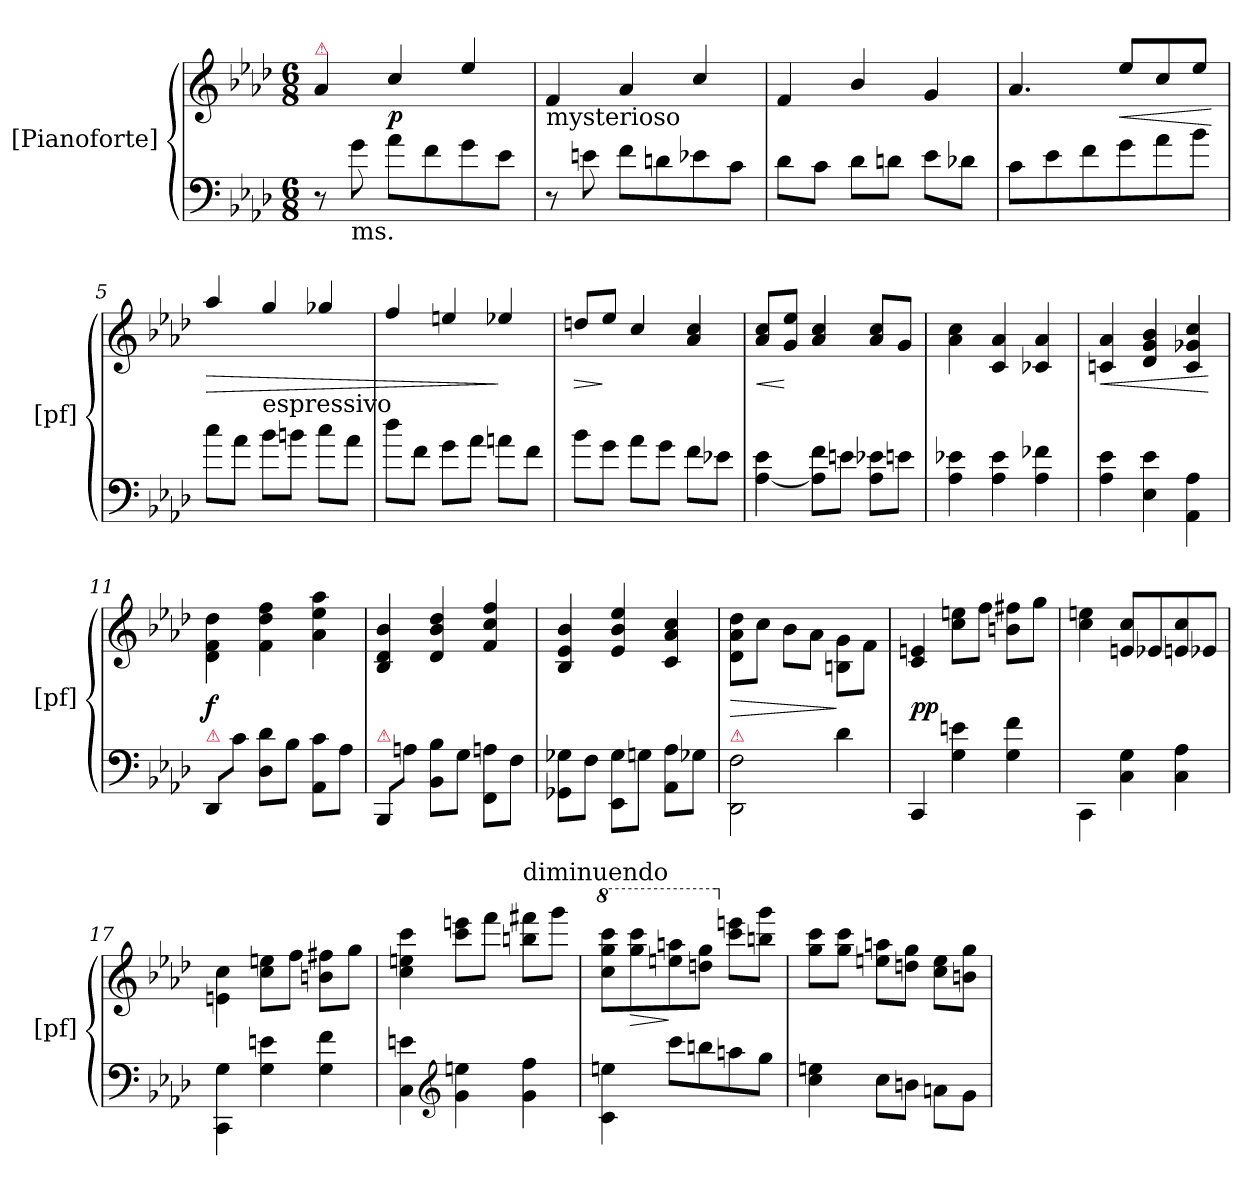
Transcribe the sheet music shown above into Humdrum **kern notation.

**kern	**kern	**dynam
*part2	*part1	*part1
*staff2	*staff1	*staff1
*	*I"[Pianoforte]	*
*	*I'[pf]	*
*clefF4	*clefG2	*
*k[b-e-a-d-]	*k[b-e-a-d-]	*
*M6/8	*M6/8	*
=1	=1	=1
!	!LO:TX:a:color=crimson:t=⚠	!
8r	4a-/	.
!LO:TX:b:t=ms.	!	!
8g\	.	.
8a-\L	4cc/	p
8f\	.	.
8g\	4ee-/	.
8e-\J	.	.
=2	=2	=2
!	!LO:TX:b:t=mysterioso	!
8r	4f/	.
8en\	.	.
8f\L	4a-/	.
8dn\	.	.
8e-X\	4cc/	.
8c\J	.	.
=3	=3	=3
8d-\L	4f/	.
8c\J	.	.
8d-\L	4b-/	.
8dn\J	.	.
8e-\L	4g/	.
8d-X\J	.	.
=4	=4	=4
8c\L	4.a-/	.
8e-\	.	.
8f\	.	.
!	!	!LO:HP:b
8g\	8ee-/L	<
8a-\	8cc/	.
8b-\J	8ee-/J	.
.	.	[
=5	=5	=5
!	!	!LO:HP:b
8cc\L	4aa-/	>
8a-\J	.	.
!	!LO:TX:b:t=espressivo	!
8b-\L	4gg/	.
8bn\J	.	.
8cc\L	4gg-X/	.
8a-\J	.	.
=6	=6	=6
8dd-\L	4ff/	.
8f\J	.	.
8g\L	4een/	.
8a-\J	.	.
8an\L	4ee-X/	]
8f\J	.	.
=7	=7	=7
!	!	!LO:HP:b
8b-\L	8ddn/L	>
8g\J	8ee-/J	]
8a-\L	4cc/	.
8g\J	.	.
8f\L	4a-/ 4cc/	.
8e-X\J	.	.
=8	=8	=8
!	!	!LO:HP:b
[4A-\ 4e-\	8a-/ 8cc/L	<
.	8g/ 8ee-/J	[
8A-]\ 8f\L	4a-/ 4cc/	.
8en\J	.	.
8A-\ 8e-X\L	8a-/ 8cc/L	.
8en\J	8g/J	.
=9	=9	=9
4A-\ 4e-X\	4a-\ 4cc\	.
4A-\ 4e-\	4c/ 4a-/	.
4A-\ 4f-X\	4c-X/ 4a-/	.
=10	=10	=10
!	!	!LO:HP:b
4A-\ 4e-\	4cn/ 4a-/	<
4E-\ 4e-\	4d-/ 4g/ 4b-/	.
4AA-\ 4A-\	4c/ 4g-X/ 4cc/	.
.	.	[
=11	=11	=11
!LO:TX:a:color=crimson:t=⚠	!	!
8DD-/L	4d-\ 4f\ 4dd-\	f
8c\J	.	.
8D-\ 8d-\L	4f\ 4dd-\ 4ff\	.
8B-\J	.	.
8AA-\ 8c\L	4a-\ 4ee-\ 4aa-\	.
8A-\J	.	.
=12	=12	=12
!LO:TX:a:color=crimson:t=⚠	!	!
8BBB-/L	4B-/ 4d-/ 4b-/	.
8An\J	.	.
8BB-\ 8B-\L	4d-/ 4b-/ 4dd-/	.
8G\J	.	.
8FF\ 8An\L	4f/ 4cc/ 4ff/	.
8F\J	.	.
=13	=13	=13
8GG-X\ 8G-X\L	4B-/ 4e-/ 4b-/	.
8F\J	.	.
8EE-\ 8G-\L	4e-/ 4b-/ 4ee-/	.
8Gn\J	.	.
8AA-\ 8A-\L	4c/ 4a-/ 4cc/	.
8G-X\J	.	.
=14	=14	=14
!LO:TX:a:color=crimson:t=⚠	!	!
!	!	!LO:HP:b
2DD-\ 2F\	8d-\ 8a-\ 8dd-\L	>
.	8cc\J	.
.	8b-\L	.
.	8a-\J	.
4d-\	8Bn\ 8g\L	]
.	8f\J	.
=15	=15	=15
4CC/	4c/ 4en/	pp
4G\ 4en\	8cc\ 8een\L	.
.	8ff\J	.
4G\ 4f\	8bn\ 8ff#X\L	.
.	8gg\J	.
=16	=16	=16
4CC\	4cc\ 4een\	.
4C\ 4G\	8en/ 8cc/L	.
.	8e-X/	.
4C\ 4A-\	8en/ 8cc/	.
.	8e-X/J	.
=17	=17	=17
4CC\ 4G\	4en\ 4cc\	.
4G\ 4en\	8cc\ 8een\L	.
.	8ff\J	.
4G\ 4f\	8bn\ 8ff#X\L	.
.	8gg\J	.
=18	=18	=18
4C\ 4en\	4cc\ 4een\ 4ccc\	.
*clefG2	*	*
4g\ 4een\	8ccc\ 8eeen\L	.
.	8fff\J	.
!	!LO:TX:t=diminuendo	!
4g\ 4ff\	8bbn\ 8fff#X\L	.
.	8ggg\J	.
=19	=19	=19
*	*8va	*
4c\ 4een\	8ccc\ 8ggg\ 8cccc\L	.
!	!	!LO:HP:b
.	8ggg\ 8cccc\	>
8ccc\L	8eeen\ 8aaan\	]
8bbn\	8dddn\ 8ggg\J	.
*	*X8va	*
8aan\	8ccc\ 8eeen\L	.
8gg\J	8bbn\ 8ggg\J	.
=20	=20	=20
4cc\ 4een\	8gg\ 8ccc\L	.
.	8gg\ 8ccc\J	.
8cc\L	8een\ 8aan\L	.
8bn\J	8ddn\ 8gg\J	.
8an\L	8cc\ 8ee\L	.
8g\J	8bn\ 8gg\J	.
=	=	=
*-	*-	*-
